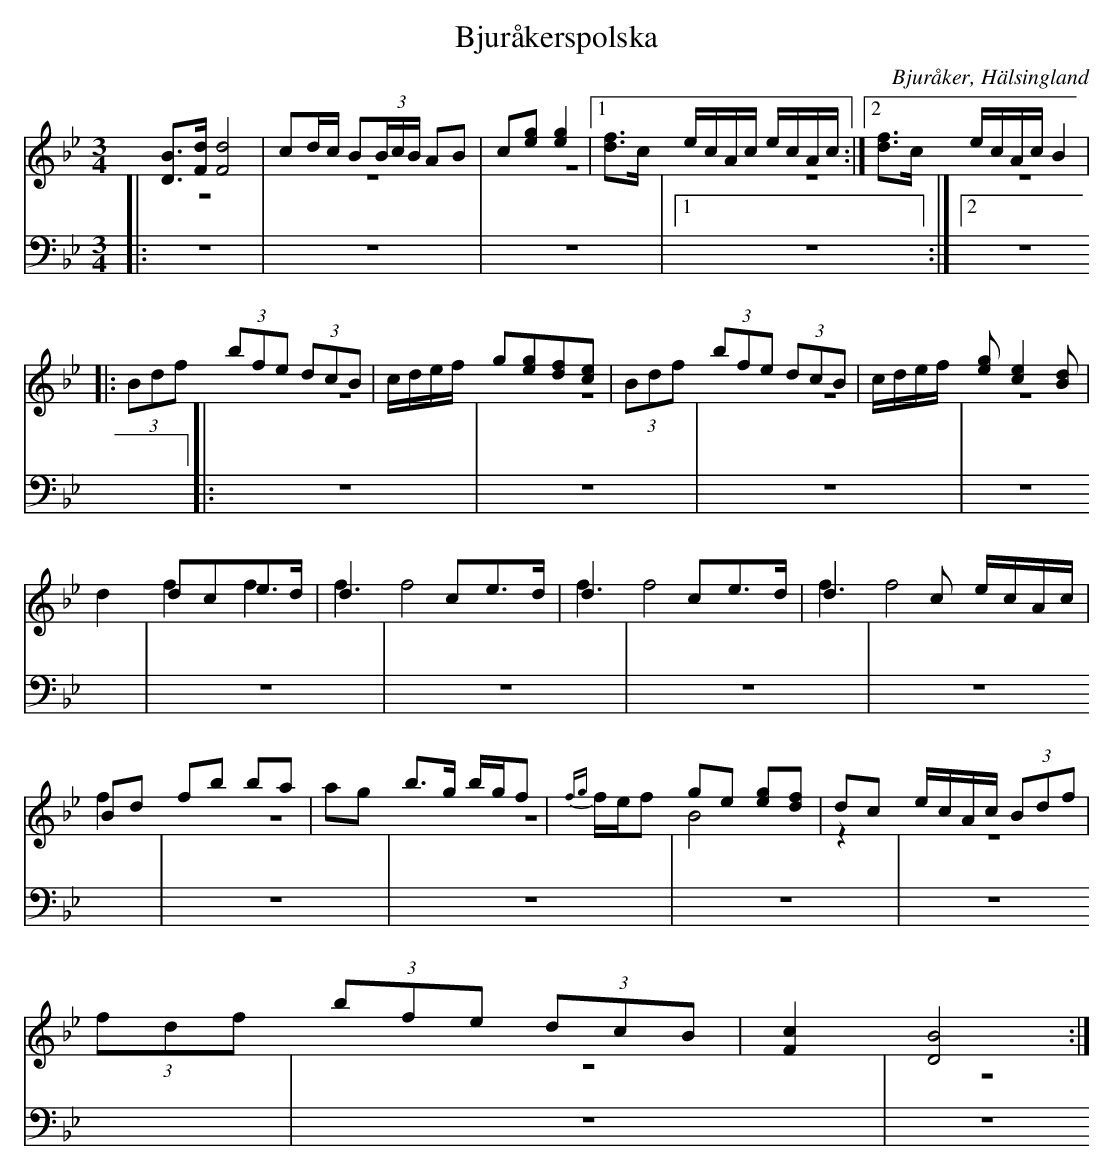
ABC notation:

X:1
T: Bjuråkerspolska
O: Bjuråker, Hälsingland
M: 3/4
L: 1/8
K: Bb
V:1
V:2 merge
V:3
V:1
[DB]>[Fd] [F4d4]|cd/c/ B(3B/c/B/ AB|c[eg] [e2g2]  |1[df]>c e/c/A/c/ e/c/A/c/:|2[df]>c e/c/A/c/ B2|
|:(3Bdf  (3bfe (3dcB |c/d/e/f/ g[eg][df][ce]|(3Bdf  (3bfe (3dcB |c/d/e/f/ [eg][c2e2][Bd]|
d2 dce>d|d3 ce>d|d3 ce>d|d3 c e/c/A/c/ |
Bd fb ba|ag b>g b/g/f|{fg}f/e/f ge [eg][df]|dc e/c/A/c/ (3Bdf|
(3fdf (3bfe (3dcB|[F2c2] [D4B4]:|
V:2
|: z6| z6|z6|1z6:|2 z6
|:z6| z6|z6|z6|
f2 f2 f2| f4 f2|f4 f2|f4 f2|
z6| z6|B4 z2|z6|
z6| z6:|
V:3 clef=bass
|: z6| z6|z6|1z6:|2 z6
|:z6| z6|z6|z6|
z6| z6|z6|z6|
z6| z6|z6|z6|
z6| z6:|
